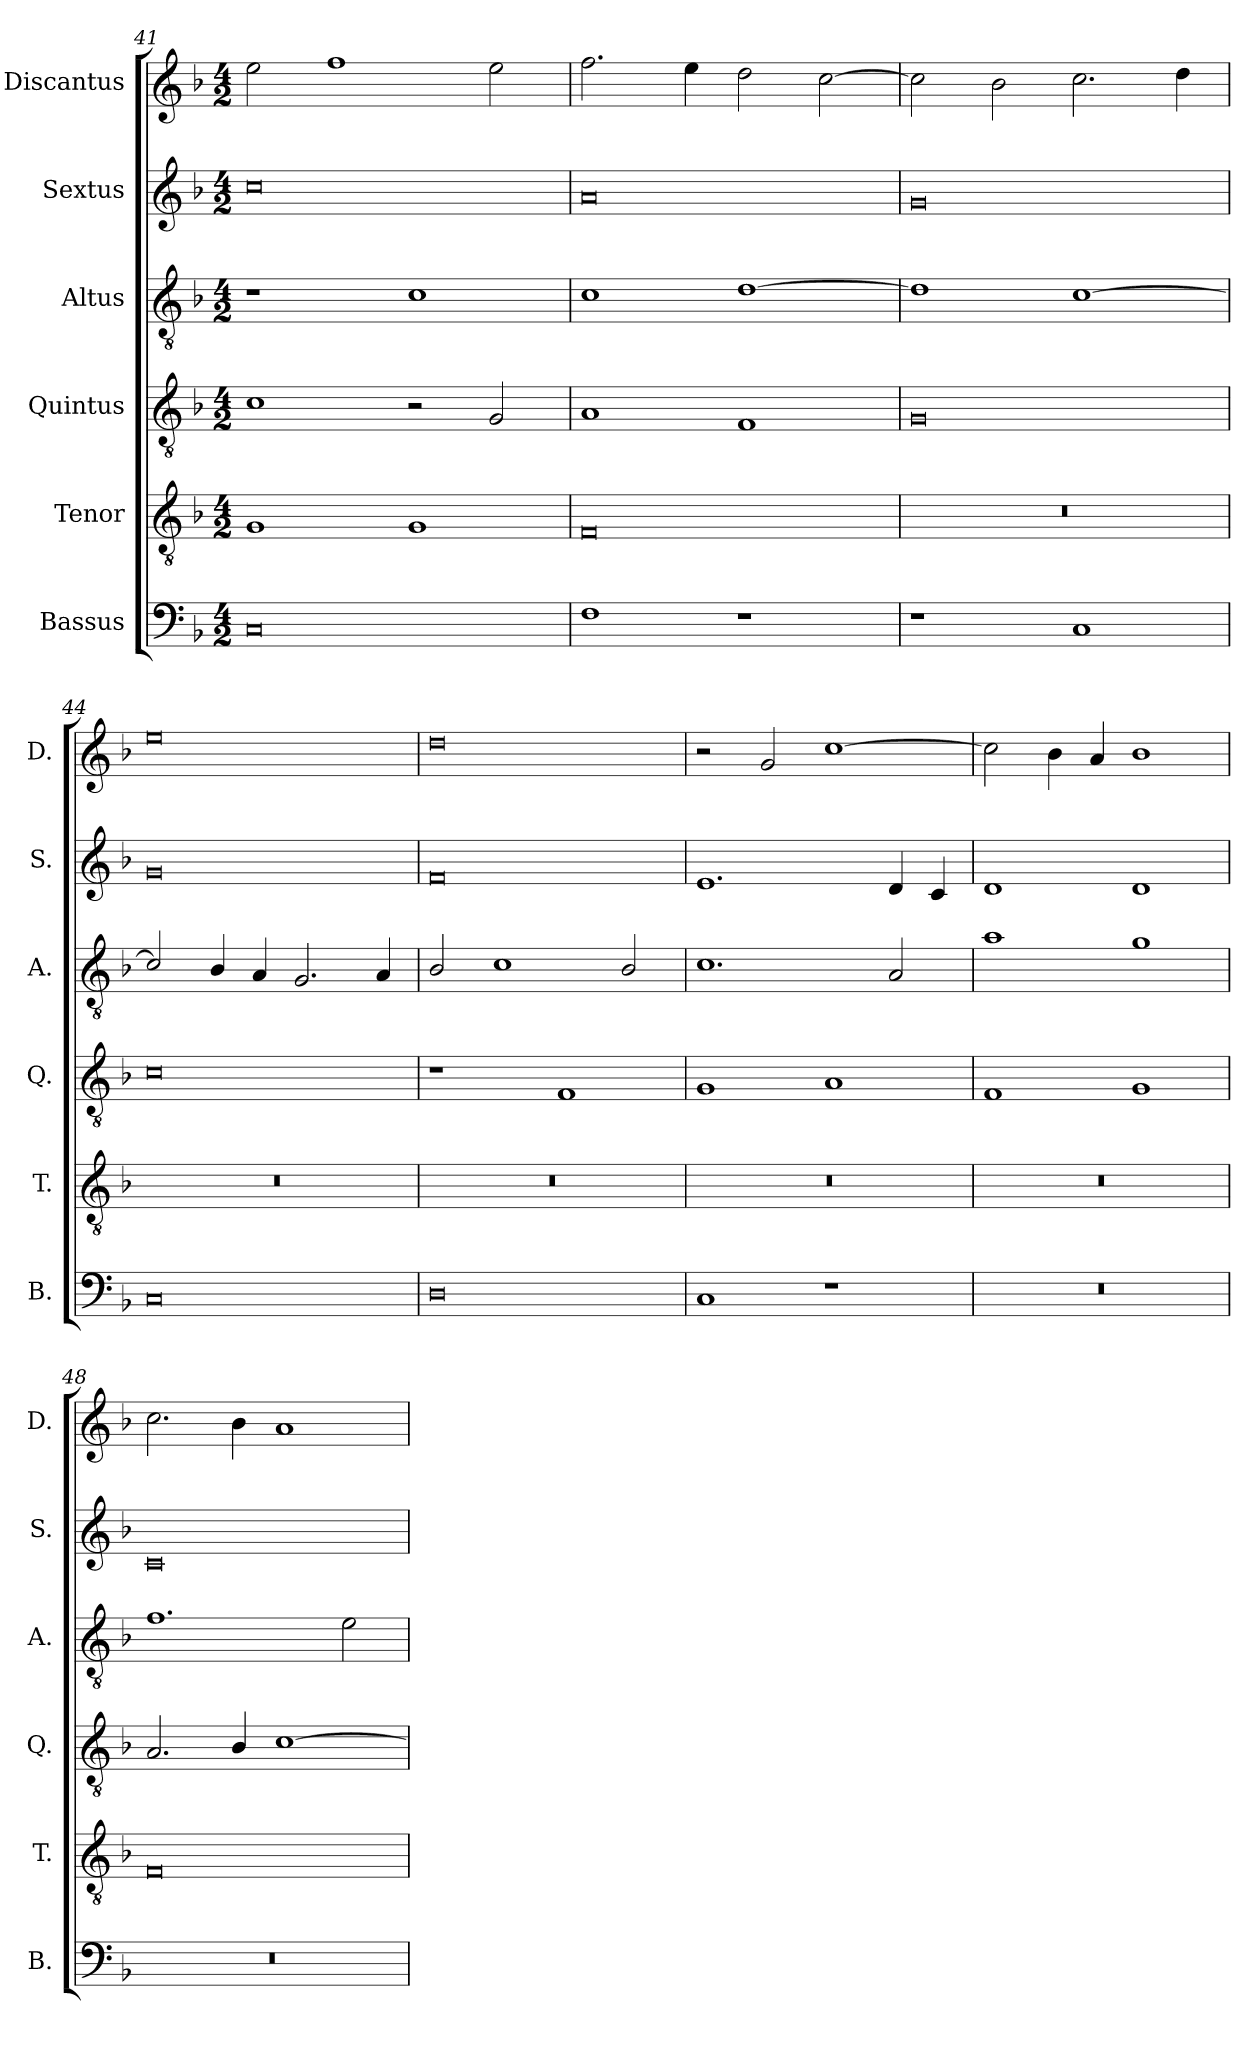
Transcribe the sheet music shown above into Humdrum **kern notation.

**kern	**kern	**kern	**kern	**kern	**kern
*part6	*part5	*part4	*part3	*part2	*part1
*staff6	*staff5	*staff4	*staff3	*staff2	*staff1
*I"Bassus	*I"Tenor	*I"Quintus	*I"Altus	*I"Sextus	*I"Discantus
*I'B.	*I'T.	*I'Q.	*I'A.	*I'S.	*I'D.
*clefF4	*clefGv2	*clefGv2	*clefGv2	*clefG2	*clefG2
*k[b-]	*k[b-]	*k[b-]	*k[b-]	*k[b-]	*k[b-]
*M4/2	*M4/2	*M4/2	*M4/2	*M4/2	*M4/2
=41	=41	=41	=41	=41	=41
0C	1G	1c	1r	0cc	2ee\
.	.	.	.	.	1ff
.	1G	2r	1c	.	.
.	.	2G/	.	.	2ee\
=42	=42	=42	=42	=42	=42
1F	0F	1A	1c	0a	2.ff\
.	.	.	.	.	4ee\
1r	.	1F	[1d	.	2dd\
.	.	.	.	.	[2cc\
=43	=43	=43	=43	=43	=43
1r	0r	0G	1d]	0g	2cc\]
.	.	.	.	.	2b-\
1C	.	.	[1c	.	2.cc\
.	.	.	.	.	4dd\
=44	=44	=44	=44	=44	=44
0C	0r	0c	2c/]	0g	0ee
.	.	.	4B-/	.	.
.	.	.	4A/	.	.
.	.	.	2.G/	.	.
.	.	.	4A/	.	.
=45	=45	=45	=45	=45	=45
0D	0r	1r	2B-/	0f	0dd
.	.	.	1c	.	.
.	.	1F	.	.	.
.	.	.	2B-/	.	.
!!LO:LB:g=z
=46	=46	=46	=46	=46	=46
1C	0r	1G	1.c	1.e	2r
.	.	.	.	.	2g/
1r	.	1A	.	.	[1cc
.	.	.	2A/	4d/	.
.	.	.	.	4c/	.
=47	=47	=47	=47	=47	=47
0r	0r	1F	1a	1d	2cc\]
.	.	.	.	.	4b-\
.	.	.	.	.	4a/
.	.	1G	1g	1d	1b-
=48	=48	=48	=48	=48	=48
0r	0F	2.A/	1.f	0c	2.cc\
.	.	4B-/	.	.	4b-\
.	.	[1c	.	.	1a
.	.	.	2e\	.	.
=	=	=	=	=	=
*-	*-	*-	*-	*-	*-
